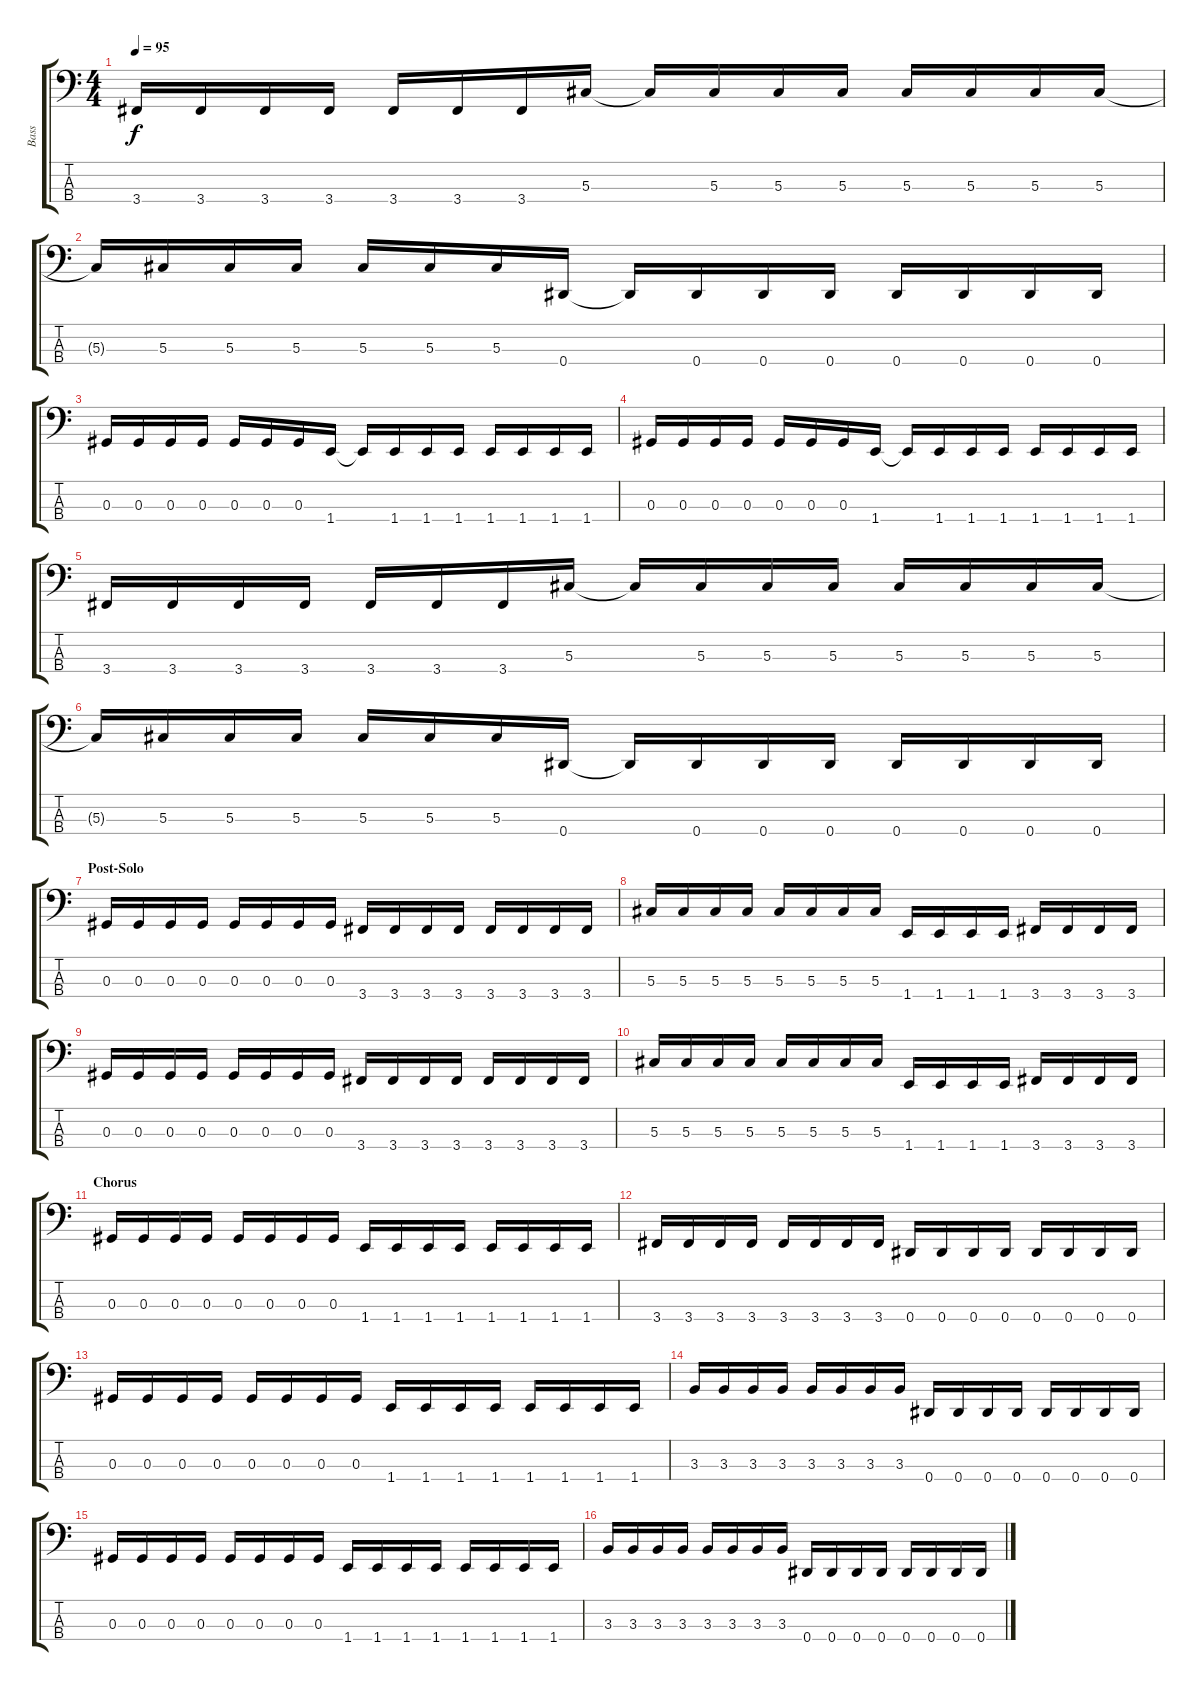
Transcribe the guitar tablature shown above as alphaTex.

\track ("Bass" "Bass") {instrument electricbasspick}
\staff {score tabs}
\tuning (Gb2 Db2 Ab1 Eb1) {hide}
\ts (4 4)
\tempo 95
\clef f4
\ks c
3.4.16{dy f} 3.4.16 3.4.16 3.4.16 3.4.16 3.4.16 3.4.16 5.3.16 5.3{t}.16 5.3.16 5.3.16 5.3.16 5.3.16 5.3.16 5.3.16 5.3.16 |
5.3{t}.16 5.3.16 5.3.16 5.3.16 5.3.16 5.3.16 5.3.16 0.4.16 0.4{t}.16 0.4.16 0.4.16 0.4.16 0.4.16 0.4.16 0.4.16 0.4.16 |
0.3.16 0.3.16 0.3.16 0.3.16 0.3.16 0.3.16 0.3.16 1.4.16 1.4{t}.16 1.4.16 1.4.16 1.4.16 1.4.16 1.4.16 1.4.16 1.4.16 |
0.3.16 0.3.16 0.3.16 0.3.16 0.3.16 0.3.16 0.3.16 1.4.16 1.4{t}.16 1.4.16 1.4.16 1.4.16 1.4.16 1.4.16 1.4.16 1.4.16 |
3.4.16 3.4.16 3.4.16 3.4.16 3.4.16 3.4.16 3.4.16 5.3.16 5.3{t}.16 5.3.16 5.3.16 5.3.16 5.3.16 5.3.16 5.3.16 5.3.16 |
5.3{t}.16 5.3.16 5.3.16 5.3.16 5.3.16 5.3.16 5.3.16 0.4.16 0.4{t}.16 0.4.16 0.4.16 0.4.16 0.4.16 0.4.16 0.4.16 0.4.16 |
\section ("" "Post-Solo")
0.3.16 0.3.16 0.3.16 0.3.16 0.3.16 0.3.16 0.3.16 0.3.16 3.4.16 3.4.16 3.4.16 3.4.16 3.4.16 3.4.16 3.4.16 3.4.16 |
5.3.16 5.3.16 5.3.16 5.3.16 5.3.16 5.3.16 5.3.16 5.3.16 1.4.16 1.4.16 1.4.16 1.4.16 3.4.16 3.4.16 3.4.16 3.4.16 |
0.3.16 0.3.16 0.3.16 0.3.16 0.3.16 0.3.16 0.3.16 0.3.16 3.4.16 3.4.16 3.4.16 3.4.16 3.4.16 3.4.16 3.4.16 3.4.16 |
5.3.16 5.3.16 5.3.16 5.3.16 5.3.16 5.3.16 5.3.16 5.3.16 1.4.16 1.4.16 1.4.16 1.4.16 3.4.16 3.4.16 3.4.16 3.4.16 |
\section ("" "Chorus")
0.3.16 0.3.16 0.3.16 0.3.16 0.3.16 0.3.16 0.3.16 0.3.16 1.4.16 1.4.16 1.4.16 1.4.16 1.4.16 1.4.16 1.4.16 1.4.16 |
3.4.16 3.4.16 3.4.16 3.4.16 3.4.16 3.4.16 3.4.16 3.4.16 0.4.16 0.4.16 0.4.16 0.4.16 0.4.16 0.4.16 0.4.16 0.4.16 |
0.3.16 0.3.16 0.3.16 0.3.16 0.3.16 0.3.16 0.3.16 0.3.16 1.4.16 1.4.16 1.4.16 1.4.16 1.4.16 1.4.16 1.4.16 1.4.16 |
3.3.16 3.3.16 3.3.16 3.3.16 3.3.16 3.3.16 3.3.16 3.3.16 0.4.16 0.4.16 0.4.16 0.4.16 0.4.16 0.4.16 0.4.16 0.4.16 |
0.3.16 0.3.16 0.3.16 0.3.16 0.3.16 0.3.16 0.3.16 0.3.16 1.4.16 1.4.16 1.4.16 1.4.16 1.4.16 1.4.16 1.4.16 1.4.16 |
3.3.16 3.3.16 3.3.16 3.3.16 3.3.16 3.3.16 3.3.16 3.3.16 0.4.16 0.4.16 0.4.16 0.4.16 0.4.16 0.4.16 0.4.16 0.4.16
